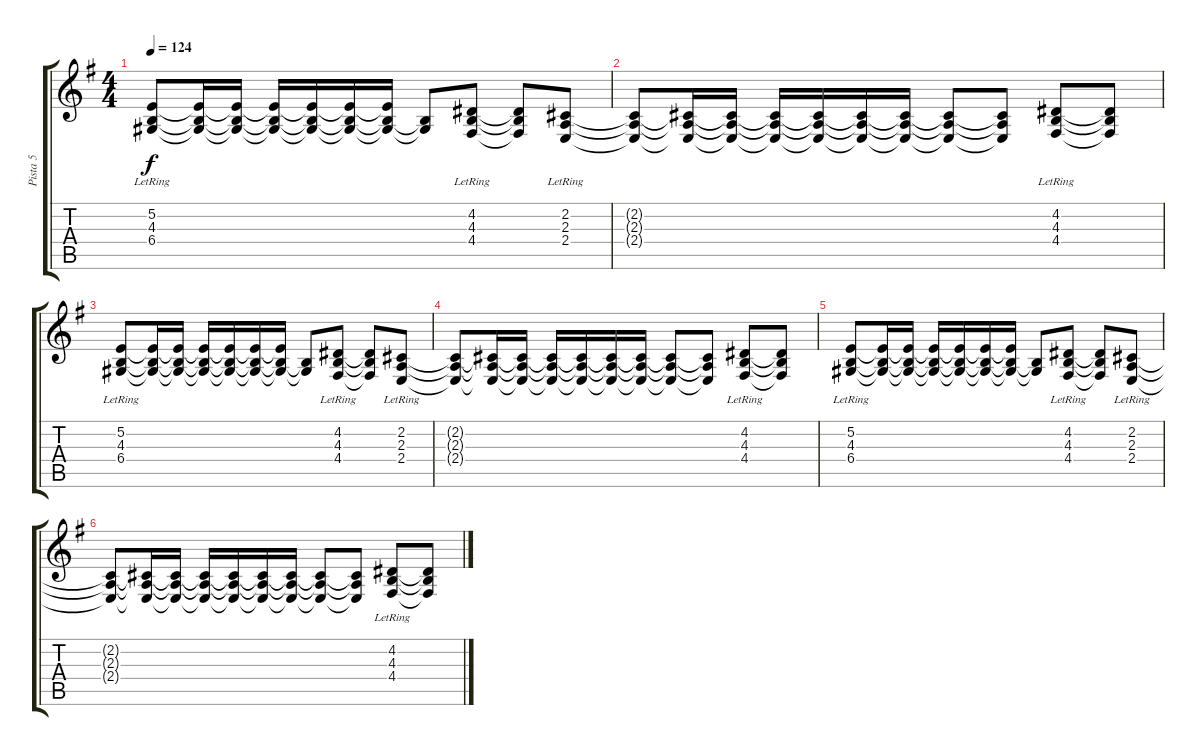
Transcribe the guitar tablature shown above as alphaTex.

\track ("Pista 5" "Pista 5") {instrument acousticgrandpiano}
\staff {score tabs}
\tuning (E4 B3 G3 D3 A2 E2) {hide}
\ts (4 4)
\tempo 124
\clef g2
\ks g
(5.2{lr} 4.3{lr} 6.4{lr}).8{dy f volume 10} (5.2{t} 4.3{t} 6.4{t}).16 (5.2{t} 4.3{t} 6.4{t}).16 (5.2{t} 4.3{t} 6.4{t}).16 (5.2{t} 4.3{t} 6.4{t}).16 (5.2{t} 4.3{t} 6.4{t}).16 (5.2{t} 4.3{t} 6.4{t}).16 (4.3{t} 6.4{t}).8 (4.2{lr} 4.3{lr} 4.4{lr}).8 (4.2{t} 4.3{t} 4.4{t}).8 (2.2{lr} 2.3{lr} 2.4{lr}).8 |
(2.2{t} 2.3{t} 2.4{t}).8{volume 8} (2.2{t} 2.3{t} 2.4{t}).16 (2.2{t} 2.3{t} 2.4{t}).16 (2.2{t} 2.3{t} 2.4{t}).16 (2.2{t} 2.3{t} 2.4{t}).16 (2.2{t} 2.3{t} 2.4{t}).16 (2.2{t} 2.3{t} 2.4{t}).16 (2.2{t} 2.3{t} 2.4{t}).8 (2.2{t} 2.3{t} 2.4{t}).8 (4.2{lr} 4.3{lr} 4.4{lr}).8 (4.2{t} 4.3{t} 4.4{t}).8 |
(5.2{lr} 4.3{lr} 6.4{lr}).8{volume 6} (5.2{t} 4.3{t} 6.4{t}).16 (5.2{t} 4.3{t} 6.4{t}).16 (5.2{t} 4.3{t} 6.4{t}).16 (5.2{t} 4.3{t} 6.4{t}).16 (5.2{t} 4.3{t} 6.4{t}).16 (5.2{t} 4.3{t} 6.4{t}).16 (4.3{t} 6.4{t}).8 (4.2{lr} 4.3{lr} 4.4{lr}).8 (4.2{t} 4.3{t} 4.4{t}).8 (2.2{lr} 2.3{lr} 2.4{lr}).8 |
(2.2{t} 2.3{t} 2.4{t}).8{volume 4} (2.2{t} 2.3{t} 2.4{t}).16 (2.2{t} 2.3{t} 2.4{t}).16 (2.2{t} 2.3{t} 2.4{t}).16 (2.2{t} 2.3{t} 2.4{t}).16 (2.2{t} 2.3{t} 2.4{t}).16 (2.2{t} 2.3{t} 2.4{t}).16 (2.2{t} 2.3{t} 2.4{t}).8 (2.2{t} 2.3{t} 2.4{t}).8 (4.2{lr} 4.3{lr} 4.4{lr}).8 (4.2{t} 4.3{t} 4.4{t}).8 |
(5.2{lr} 4.3{lr} 6.4{lr}).8{volume 2} (5.2{t} 4.3{t} 6.4{t}).16 (5.2{t} 4.3{t} 6.4{t}).16 (5.2{t} 4.3{t} 6.4{t}).16 (5.2{t} 4.3{t} 6.4{t}).16 (5.2{t} 4.3{t} 6.4{t}).16 (5.2{t} 4.3{t} 6.4{t}).16 (4.3{t} 6.4{t}).8 (4.2{lr} 4.3{lr} 4.4{lr}).8 (4.2{t} 4.3{t} 4.4{t}).8 (2.2{lr} 2.3{lr} 2.4{lr}).8 |
(2.2{t} 2.3{t} 2.4{t}).8{volume 0} (2.2{t} 2.3{t} 2.4{t}).16 (2.2{t} 2.3{t} 2.4{t}).16 (2.2{t} 2.3{t} 2.4{t}).16 (2.2{t} 2.3{t} 2.4{t}).16 (2.2{t} 2.3{t} 2.4{t}).16 (2.2{t} 2.3{t} 2.4{t}).16 (2.2{t} 2.3{t} 2.4{t}).8 (2.2{t} 2.3{t} 2.4{t}).8 (4.2{lr} 4.3{lr} 4.4{lr}).8 (4.2{t} 4.3{t} 4.4{t}).8
